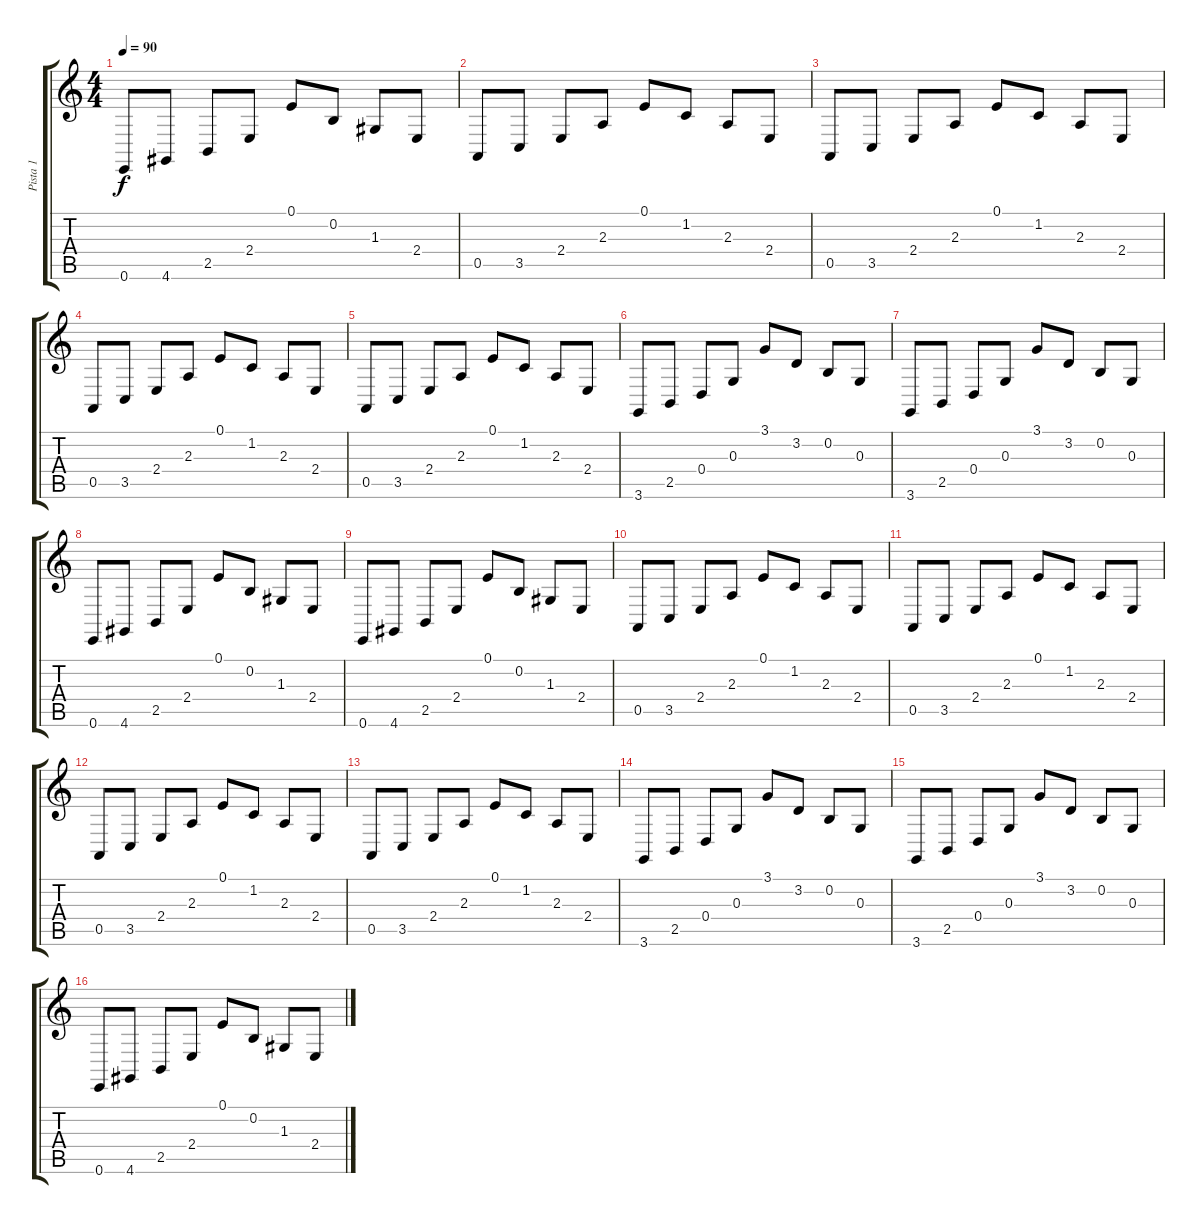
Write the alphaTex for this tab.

\track ("Pista 1" "Pista 1") {instrument electricpiano1}
\staff {score tabs}
\tuning (E4 B3 G3 D3 A2 E2) {hide}
\ts (4 4)
\tempo 90
\clef g2
\ks c
0.6.8{dy f} 4.6.8 2.5.8 2.4.8 0.1.8 0.2.8 1.3.8 2.4.8 |
0.5.8 3.5.8 2.4.8 2.3.8 0.1.8 1.2.8 2.3.8 2.4.8 |
0.5.8 3.5.8 2.4.8 2.3.8 0.1.8 1.2.8 2.3.8 2.4.8 |
0.5.8 3.5.8 2.4.8 2.3.8 0.1.8 1.2.8 2.3.8 2.4.8 |
0.5.8 3.5.8 2.4.8 2.3.8 0.1.8 1.2.8 2.3.8 2.4.8 |
3.6.8 2.5.8 0.4.8 0.3.8 3.1.8 3.2.8 0.2.8 0.3.8 |
3.6.8 2.5.8 0.4.8 0.3.8 3.1.8 3.2.8 0.2.8 0.3.8 |
0.6.8 4.6.8 2.5.8 2.4.8 0.1.8 0.2.8 1.3.8 2.4.8 |
0.6.8 4.6.8 2.5.8 2.4.8 0.1.8 0.2.8 1.3.8 2.4.8 |
0.5.8 3.5.8 2.4.8 2.3.8 0.1.8 1.2.8 2.3.8 2.4.8 |
0.5.8 3.5.8 2.4.8 2.3.8 0.1.8 1.2.8 2.3.8 2.4.8 |
0.5.8 3.5.8 2.4.8 2.3.8 0.1.8 1.2.8 2.3.8 2.4.8 |
0.5.8 3.5.8 2.4.8 2.3.8 0.1.8 1.2.8 2.3.8 2.4.8 |
3.6.8 2.5.8 0.4.8 0.3.8 3.1.8 3.2.8 0.2.8 0.3.8 |
3.6.8 2.5.8 0.4.8 0.3.8 3.1.8 3.2.8 0.2.8 0.3.8 |
0.6.8 4.6.8 2.5.8 2.4.8 0.1.8 0.2.8 1.3.8 2.4.8
